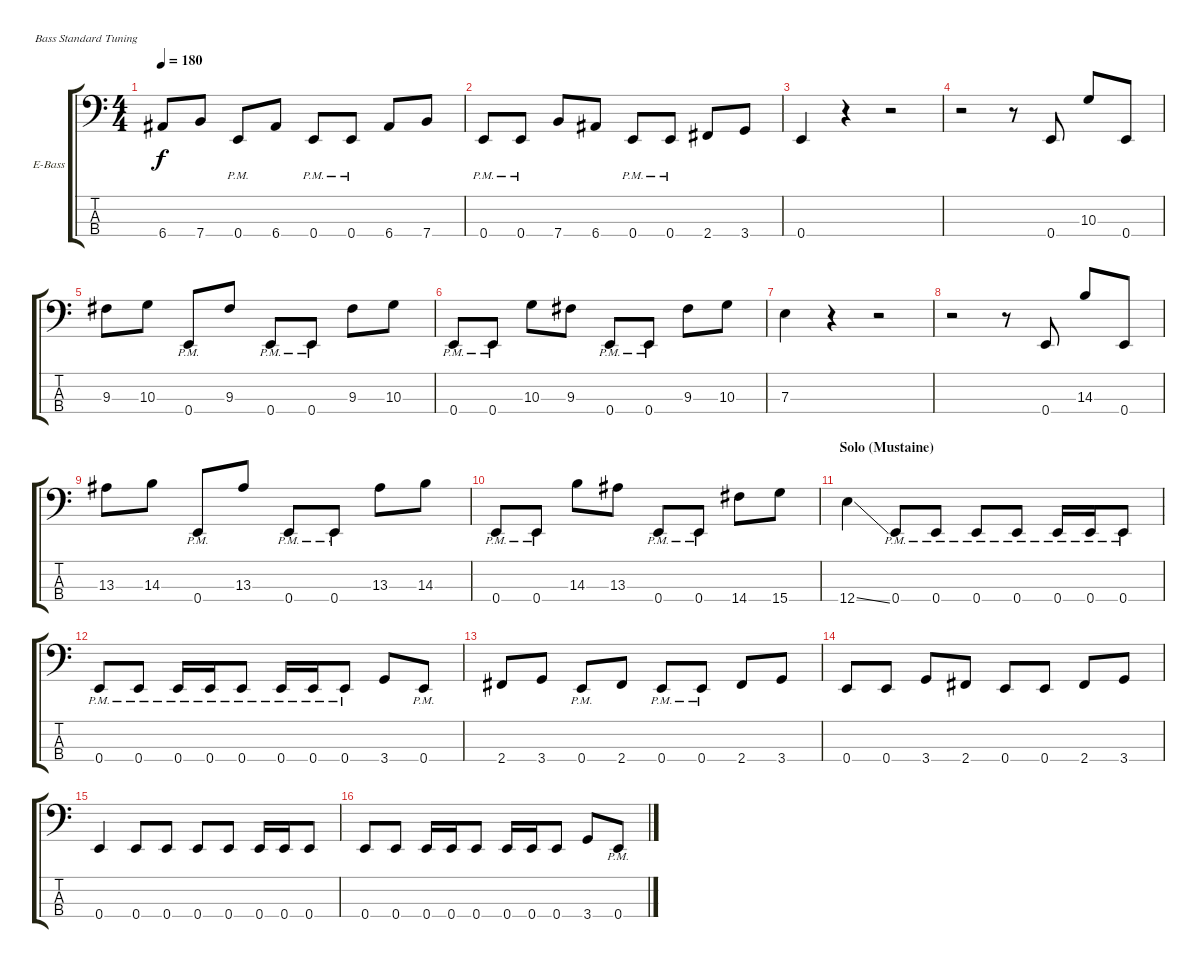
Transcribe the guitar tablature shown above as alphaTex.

\bracketExtendMode groupsimilarinstruments
\firstSystemTrackNameOrientation horizontal
\otherSystemsTrackNameOrientation horizontal
\track ("D. Ellefson" "E-Bass") {instrument electricbasspick}
\staff {score tabs}
\tuning (G2 D2 A1 E1)
\ts (4 4)
\tempo 180
\clef f4
\ks c
6.4.8{dy f} 7.4.8 0.4{pm}.8 6.4.8 0.4{pm}.8 0.4{pm}.8 6.4.8 7.4.8 |
0.4{pm}.8 0.4{pm}.8 7.4.8 6.4.8 0.4{pm}.8 0.4{pm}.8 2.4.8 3.4.8 |
0.4.4 r.4 r.2 |
r.2 r.8 0.4.8 10.3.8 0.4.8 |
9.3.8 10.3.8 0.4{pm}.8 9.3.8 0.4{pm}.8 0.4{pm}.8 9.3.8 10.3.8 |
0.4{pm}.8 0.4{pm}.8 10.3.8 9.3.8 0.4{pm}.8 0.4{pm}.8 9.3.8 10.3.8 |
7.3.4 r.4 r.2 |
r.2 r.8 0.4.8 14.3.8 0.4.8 |
13.3.8 14.3.8 0.4{pm}.8 13.3.8 0.4{pm}.8 0.4{pm}.8 13.3.8 14.3.8 |
0.4{pm}.8 0.4{pm}.8 14.3.8 13.3.8 0.4{pm}.8 0.4{pm}.8 14.4.8 15.4.8 |
\section ("" "Solo (Mustaine)")
12.4{ss}.4 0.4{pm}.8 0.4{pm}.8 0.4{pm}.8 0.4{pm}.8 0.4{pm}.16 0.4{pm}.16 0.4{pm}.8 |
0.4{pm}.8 0.4{pm}.8 0.4{pm}.16 0.4{pm}.16 0.4{pm}.8 0.4{pm}.16 0.4{pm}.16 0.4{pm}.8 3.4.8 0.4{pm}.8 |
2.4.8 3.4.8 0.4{pm}.8 2.4.8 0.4{pm}.8 0.4{pm}.8 2.4.8 3.4.8 |
0.4.8 0.4.8 3.4.8 2.4.8 0.4.8 0.4.8 2.4.8 3.4.8 |
0.4.4 0.4.8 0.4.8 0.4.8 0.4.8 0.4.16 0.4.16 0.4.8 |
0.4.8 0.4.8 0.4.16 0.4.16 0.4.8 0.4.16 0.4.16 0.4.8 3.4.8 0.4{pm}.8
